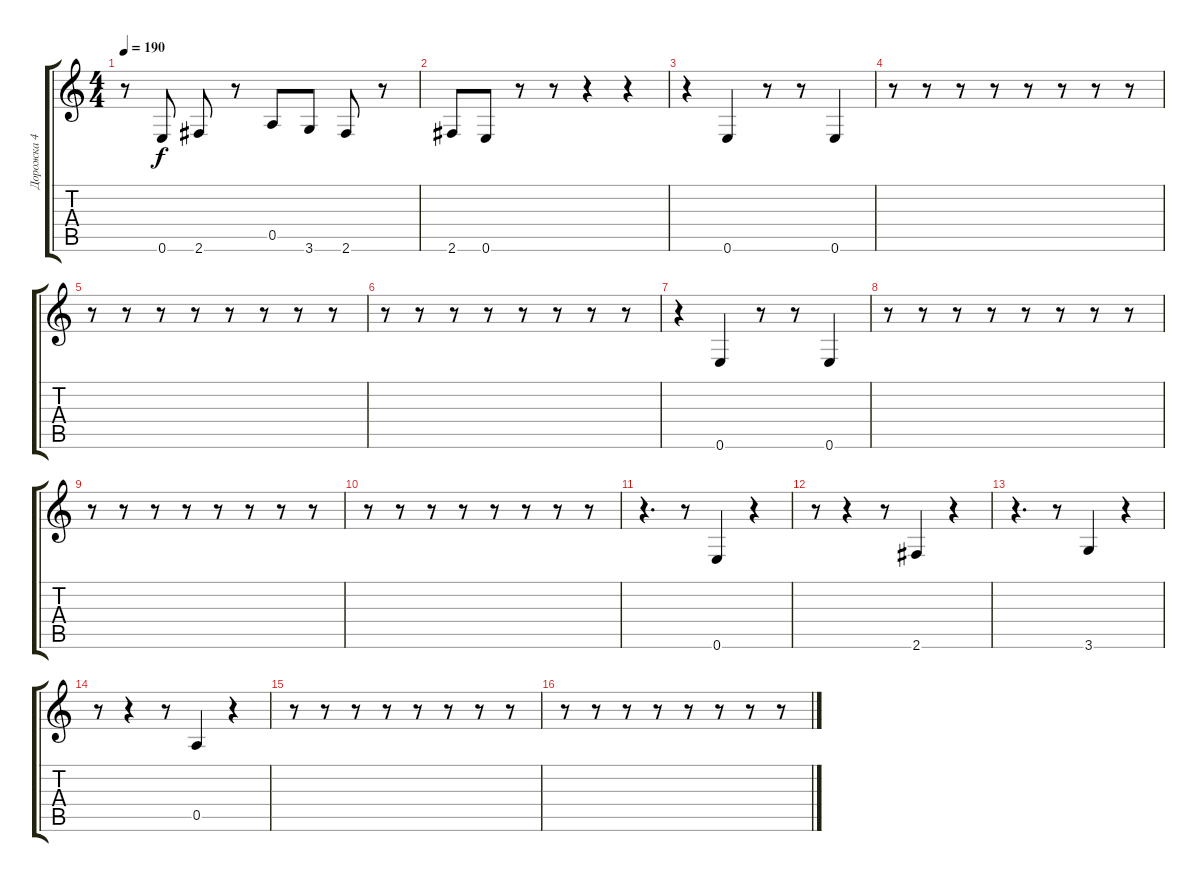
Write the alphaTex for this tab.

\track ("Дорожка 4" "Дорожка 4") {instrument electricbasspick}
\staff {score tabs}
\tuning (E4 B3 G3 D3 A2 E2) {hide}
\ts (4 4)
\tempo 190
\clef g2
\ks c
r.8{dy f} 0.6.8 2.6.8 r.8 0.5.8 3.6.8 2.6.8 r.8 |
2.6.8 0.6.8 r.8 r.8 r.4 r.4 |
r.4 0.6.4 r.8 r.8 0.6.4 |
r.8 r.8 r.8 r.8 r.8 r.8 r.8 r.8 |
r.8 r.8 r.8 r.8 r.8 r.8 r.8 r.8 |
r.8 r.8 r.8 r.8 r.8 r.8 r.8 r.8 |
r.4 0.6.4 r.8 r.8 0.6.4 |
r.8 r.8 r.8 r.8 r.8 r.8 r.8 r.8 |
r.8 r.8 r.8 r.8 r.8 r.8 r.8 r.8 |
r.8 r.8 r.8 r.8 r.8 r.8 r.8 r.8 |
r.4{d} r.8 0.6.4 r.4 |
r.8 r.4 r.8 2.6.4 r.4 |
r.4{d} r.8 3.6.4 r.4 |
r.8 r.4 r.8 0.5.4 r.4 |
r.8 r.8 r.8 r.8 r.8 r.8 r.8 r.8 |
r.8 r.8 r.8 r.8 r.8 r.8 r.8 r.8
